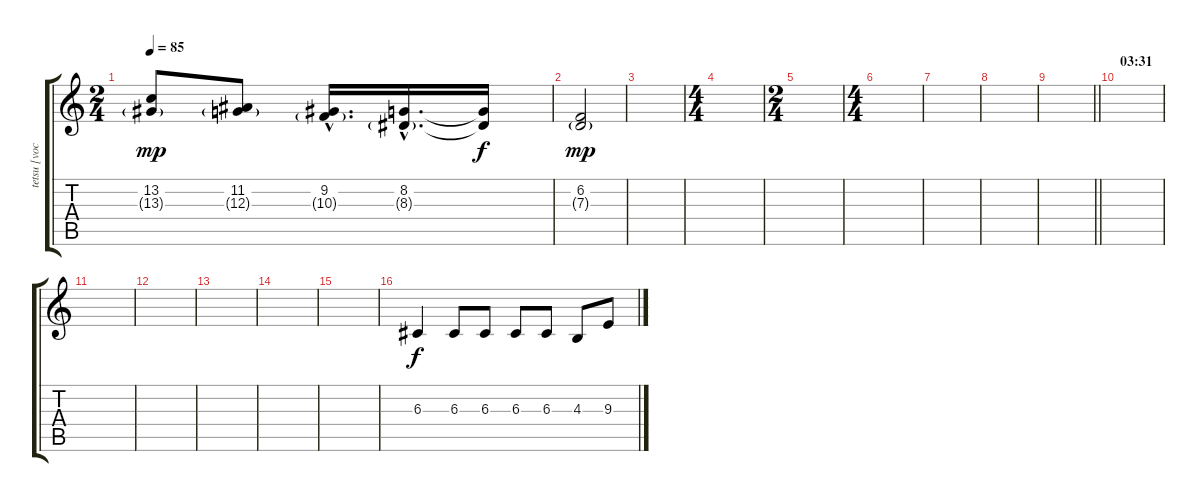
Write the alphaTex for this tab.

\track ("tetsu [vocal]" "tetsu [voc") {instrument lead6voice}
\staff {score tabs}
\tuning (E4 B3 G3 D3 A2 E2) {hide}
\ts (2 4)
\tempo 85
\clef g2
\ks c
(13.2 13.3{g}).8{dy mp} (11.2 12.3{g}).8 (9.2{hac} 10.3{g hac}).16{d} (8.2{hac} 8.3{g hac}).16{d} (8.2{t} 8.3{t}).16{dy f} |
(6.2 7.3{g}).2{dy mp} |
|
\ts (4 4)
|
\ts (2 4)
|
\ts (4 4)
|
|
|
\barLineRight lightlight
|
\section ("" "03:31")
|
|
|
|
|
|
6.3.4{dy f} 6.3.8 6.3.8 6.3.8 6.3.8 4.3.8 9.3.8
